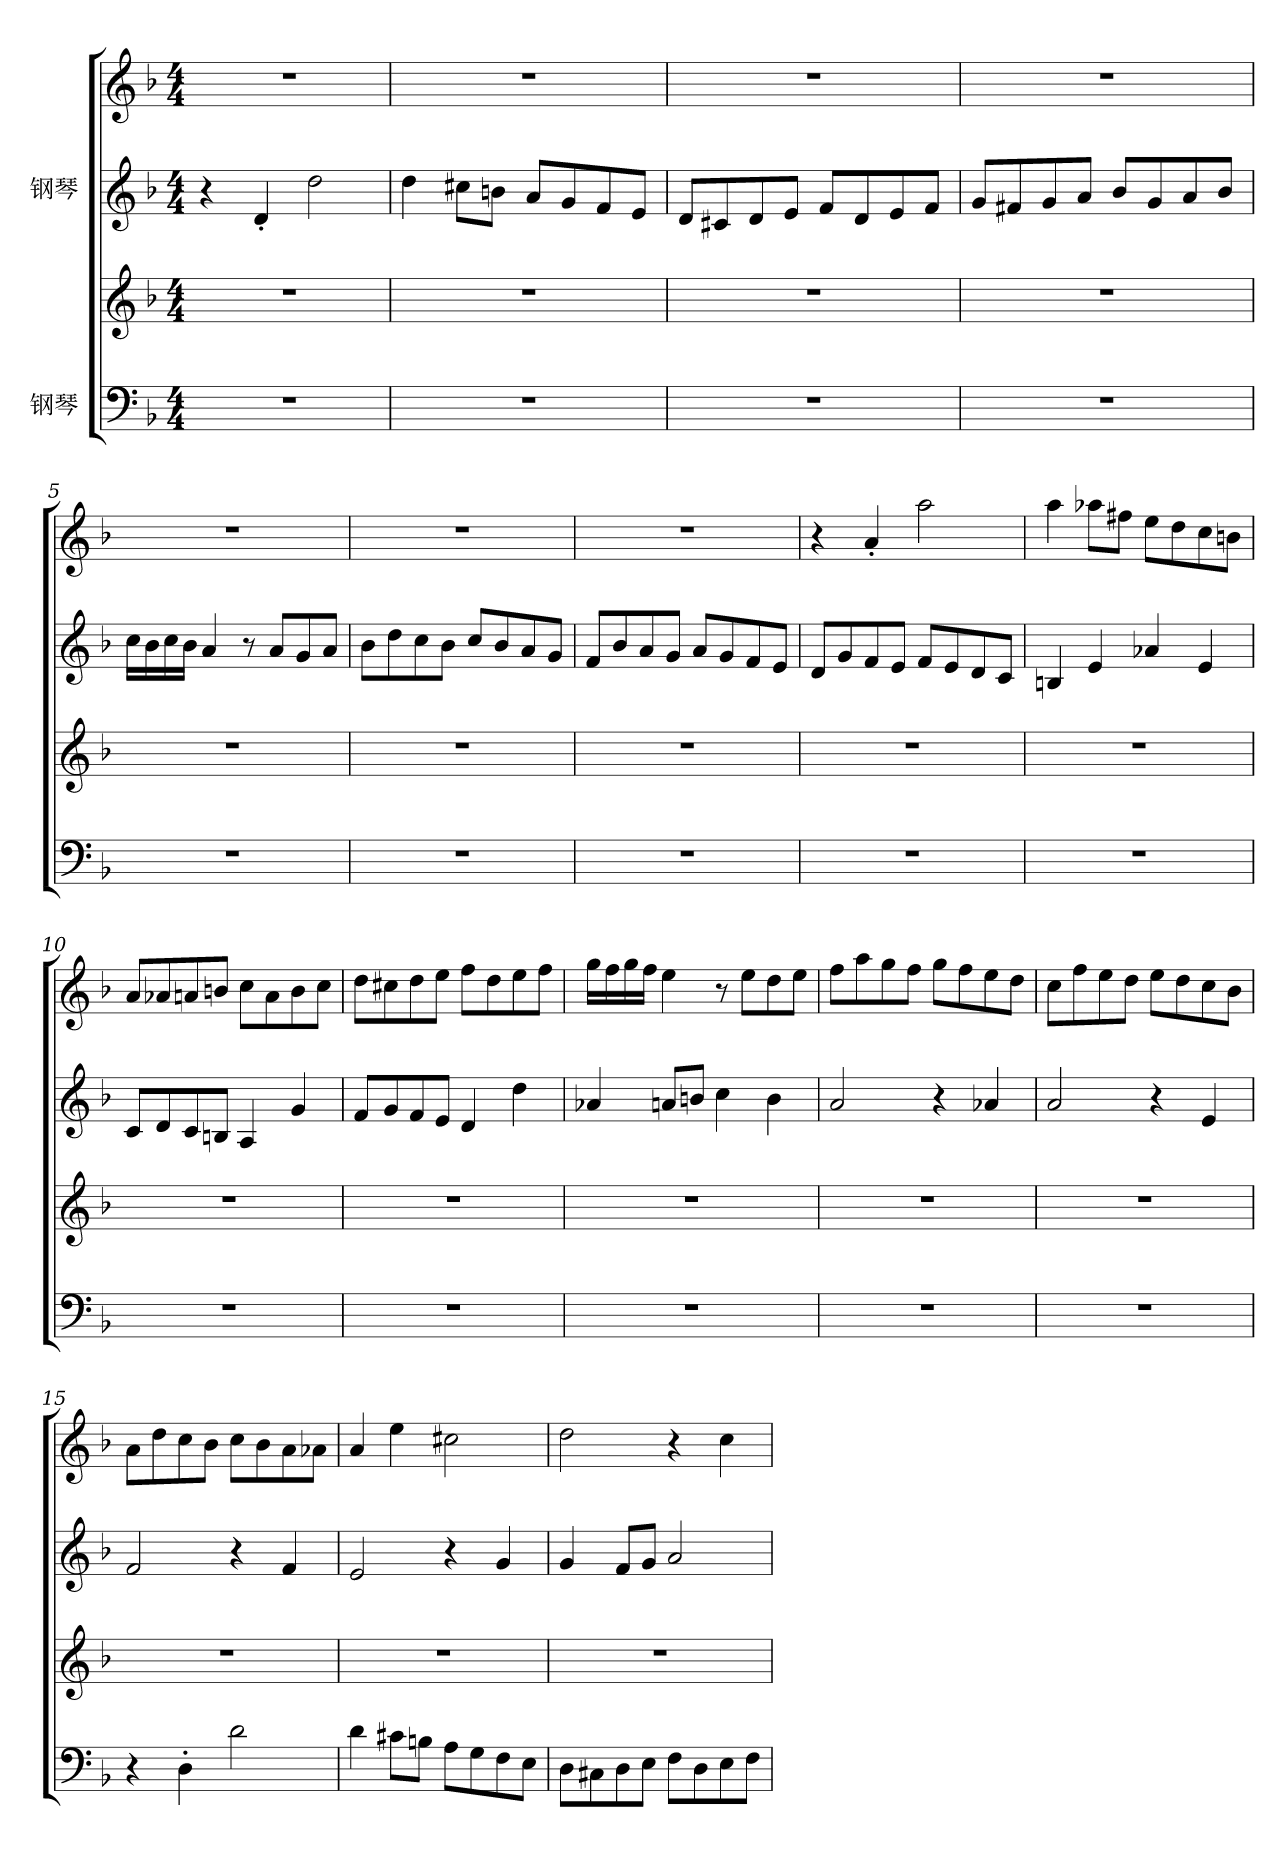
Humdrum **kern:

**kern	**kern	**kern	**kern
*part2	*part2	*part1	*part1
*staff4	*staff3	*staff2	*staff1
*I"钢琴	*	*I"钢琴	*
*clefF4	*clefG2	*clefG2	*clefG2
*k[b-]	*k[b-]	*k[b-]	*k[b-]
*M4/4	*M4/4	*M4/4	*M4/4
*MM150	*MM150	*MM150	*MM150
=1	=1	=1	=1
1r	1r	4r	1r
.	.	4d'/	.
.	.	2dd\	.
=2	=2	=2	=2
1r	1r	4dd\	1r
.	.	8cc#X\L	.
.	.	8bn\J	.
.	.	8a/L	.
.	.	8g/	.
.	.	8f/	.
.	.	8e/J	.
=3	=3	=3	=3
1r	1r	8d/L	1r
.	.	8c#X/	.
.	.	8d/	.
.	.	8e/J	.
.	.	8f/L	.
.	.	8d/	.
.	.	8e/	.
.	.	8f/J	.
=4	=4	=4	=4
1r	1r	8g/L	1r
.	.	8f#X/	.
.	.	8g/	.
.	.	8a/J	.
.	.	8b-/L	.
.	.	8g/	.
.	.	8a/	.
.	.	8b-/J	.
=5	=5	=5	=5
1r	1r	16cc\LL	1r
.	.	16b-\	.
.	.	16cc\	.
.	.	16b-\JJ	.
.	.	4a/	.
.	.	8r	.
.	.	8a/L	.
.	.	8g/	.
.	.	8a/J	.
!!LO:LB:g=z
=6	=6	=6	=6
1r	1r	8b-\L	1r
.	.	8dd\	.
.	.	8cc\	.
.	.	8b-\J	.
.	.	8cc/L	.
.	.	8b-/	.
.	.	8a/	.
.	.	8g/J	.
=7	=7	=7	=7
1r	1r	8f/L	1r
.	.	8b-/	.
.	.	8a/	.
.	.	8g/J	.
.	.	8a/L	.
.	.	8g/	.
.	.	8f/	.
.	.	8e/J	.
=8	=8	=8	=8
1r	1r	8d/L	4r
.	.	8g/	.
.	.	8f/	4a'/
.	.	8e/J	.
.	.	8f/L	2aa\
.	.	8e/	.
.	.	8d/	.
.	.	8c/J	.
=9	=9	=9	=9
1r	1r	4Bn/	4aa\
.	.	4e/	8aa-X\L
.	.	.	8ff#X\J
.	.	4a-X/	8ee\L
.	.	.	8dd\
.	.	4e/	8cc\
.	.	.	8bn\J
!!LO:LB:g=z
=10	=10	=10	=10
1r	1r	8c/L	8a/L
.	.	8d/	8a-X/
.	.	8c/	8an/
.	.	8Bn/J	8bn/J
.	.	4A/	8cc\L
.	.	.	8a\
.	.	4g/	8b\
.	.	.	8cc\J
=11	=11	=11	=11
1r	1r	8f/L	8dd\L
.	.	8g/	8cc#X\
.	.	8f/	8dd\
.	.	8e/J	8ee\J
.	.	4d/	8ff\L
.	.	.	8dd\
.	.	4dd\	8ee\
.	.	.	8ff\J
=12	=12	=12	=12
1r	1r	4a-X/	16gg\LL
.	.	.	16ff\
.	.	.	16gg\
.	.	.	16ff\JJ
.	.	8an/L	4ee\
.	.	8bn/J	.
.	.	4cc\	8r
.	.	.	8ee\L
.	.	4b\	8dd\
.	.	.	8ee\J
=13	=13	=13	=13
1r	1r	2a/	8ff\L
.	.	.	8aa\
.	.	.	8gg\
.	.	.	8ff\J
.	.	4r	8gg\L
.	.	.	8ff\
.	.	4a-X/	8ee\
.	.	.	8dd\J
!!LO:PB:g=z
=14	=14	=14	=14
1r	1r	2a/	8cc\L
.	.	.	8ff\
.	.	.	8ee\
.	.	.	8dd\J
.	.	4r	8ee\L
.	.	.	8dd\
.	.	4e/	8cc\
.	.	.	8b-\J
=15	=15	=15	=15
4r	1r	2f/	8a\L
.	.	.	8dd\
4D'\	.	.	8cc\
.	.	.	8b-\J
2d\	.	4r	8cc\L
.	.	.	8b-\
.	.	4f/	8a\
.	.	.	8a-X\J
=16	=16	=16	=16
4d\	1r	2e/	4a/
8c#X\L	.	.	4ee\
8Bn\J	.	.	.
8A\L	.	4r	2cc#X\
8G\	.	.	.
8F\	.	4g/	.
8E\J	.	.	.
=17	=17	=17	=17
8D\L	1r	4g/	2dd\
8C#X\	.	.	.
8D\	.	8f/L	.
8E\J	.	8g/J	.
8F\L	.	2a/	4r
8D\	.	.	.
8E\	.	.	4cc\
8F\J	.	.	.
=	=	=	=
*-	*-	*-	*-
